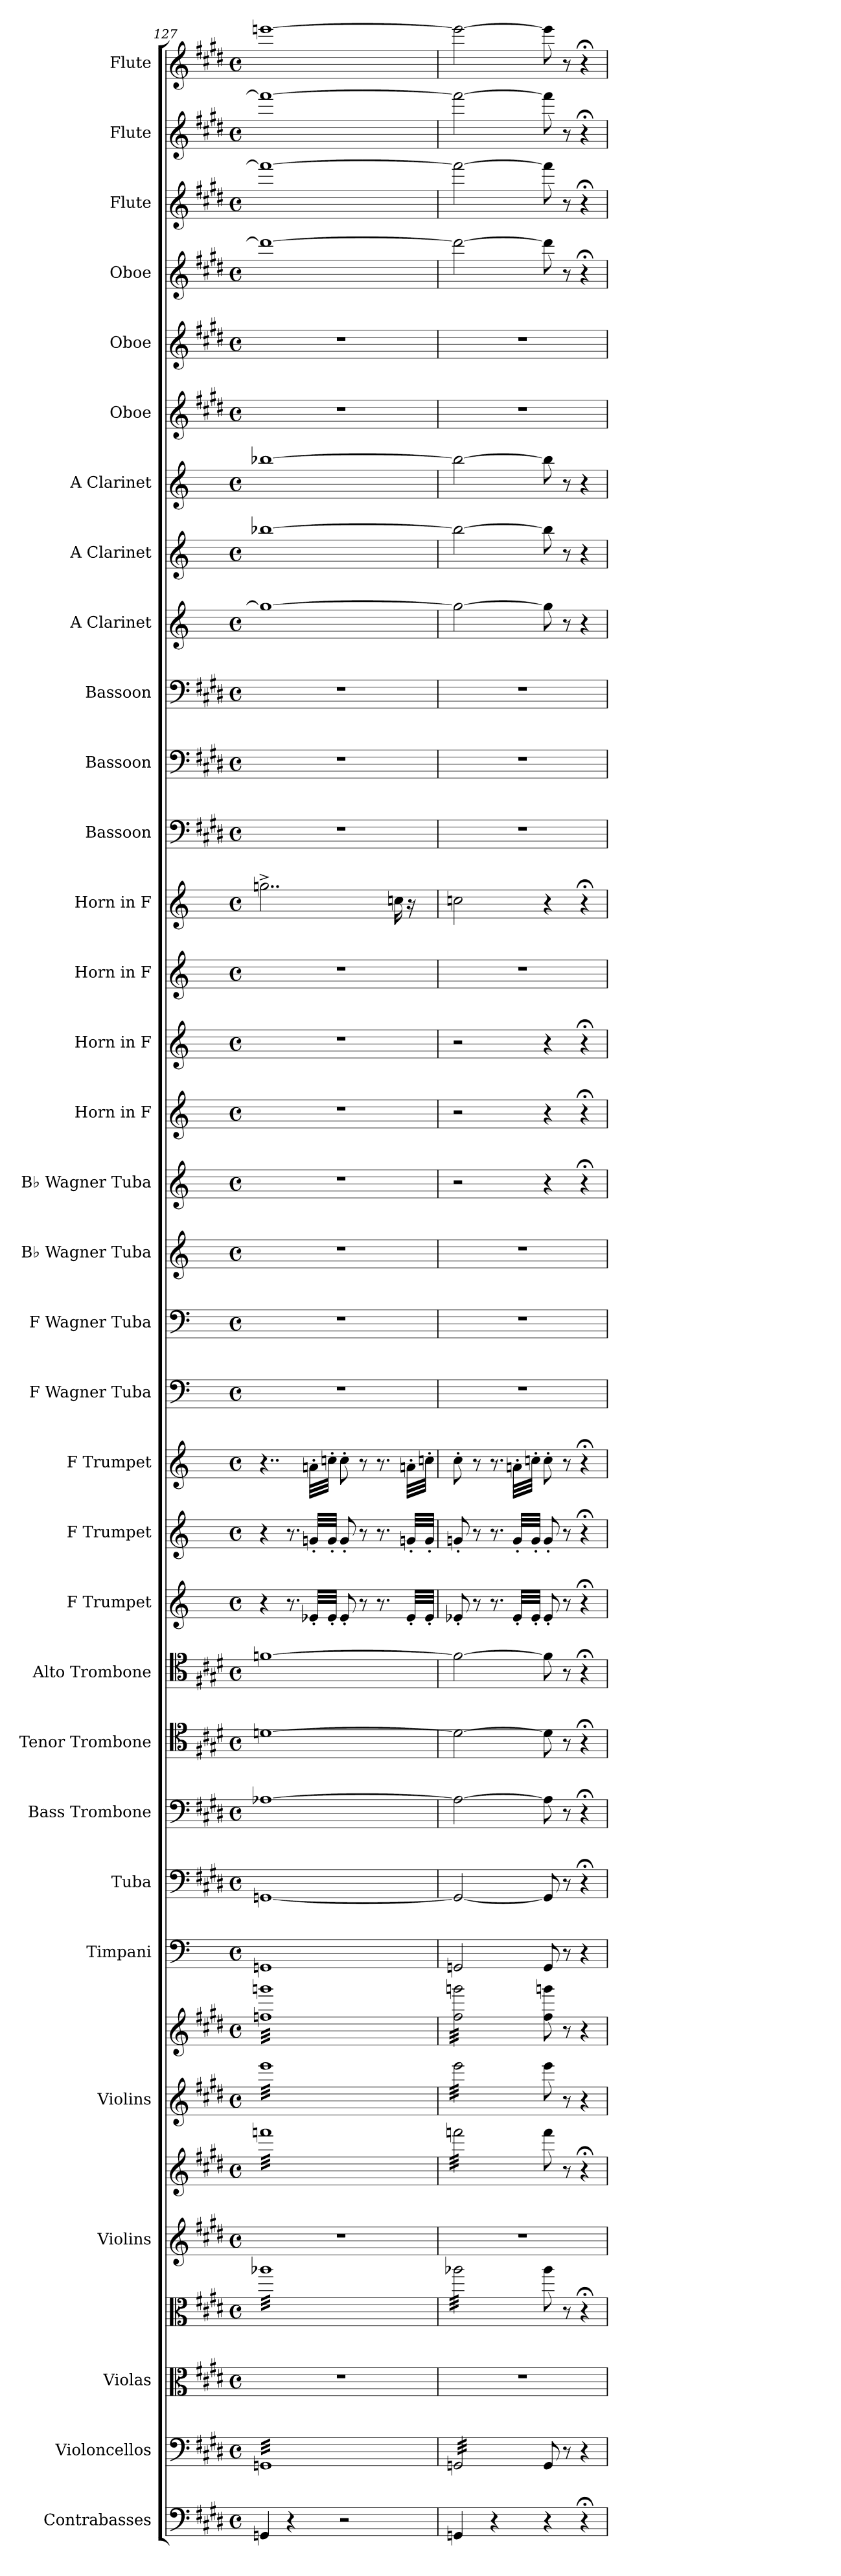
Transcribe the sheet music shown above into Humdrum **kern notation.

**kern	**kern	**kern	**kern	**kern	**kern	**kern	**kern	**kern	**kern	**kern	**kern	**kern	**kern	**kern	**kern	**kern	**kern	**kern	**kern	**kern	**kern	**kern	**kern	**kern	**kern	**kern	**kern	**kern	**kern	**kern	**kern	**kern	**kern	**kern	**kern
*part33	*part32	*part31	*part31	*part30	*part30	*part29	*part29	*part28	*part27	*part26	*part25	*part24	*part23	*part22	*part21	*part20	*part19	*part18	*part17	*part16	*part15	*part14	*part13	*part12	*part11	*part10	*part9	*part8	*part7	*part6	*part5	*part4	*part3	*part2	*part1
*staff36	*staff35	*staff34	*staff33	*staff32	*staff31	*staff30	*staff29	*staff28	*staff27	*staff26	*staff25	*staff24	*staff23	*staff22	*staff21	*staff20	*staff19	*staff18	*staff17	*staff16	*staff15	*staff14	*staff13	*staff12	*staff11	*staff10	*staff9	*staff8	*staff7	*staff6	*staff5	*staff4	*staff3	*staff2	*staff1
*I"Contrabasses	*I"Violoncellos	*I"Violas	*	*I"Violins	*	*I"Violins	*	*I"Timpani	*I"Tuba	*I"Bass Trombone	*I"Tenor Trombone	*I"Alto Trombone	*I"F Trumpet	*I"F Trumpet	*I"F Trumpet	*I"F Wagner Tuba	*I"F Wagner Tuba	*I"B♭ Wagner Tuba	*I"B♭ Wagner Tuba	*I"Horn in F	*I"Horn in F	*I"Horn in F	*I"Horn in F	*I"Bassoon	*I"Bassoon	*I"Bassoon	*I"A Clarinet	*I"A Clarinet	*I"A Clarinet	*I"Oboe	*I"Oboe	*I"Oboe	*I"Flute	*I"Flute	*I"Flute
*I'Cbs.	*I'Vcs.	*I'Vlas.	*	*I'Vlns.	*	*I'Vlns.	*	*I'Timp.	*I'Tba.	*I'B. Tbn.	*I'T. Tbn.	*I'A. Tbn.	*I'F Tpt.	*I'F Tpt.	*I'F Tpt.	*I'F Wag. Tu.	*I'F Wag. Tu.	*I'B♭ Wag. Tu.	*I'B♭ Wag. Tu.	*	*	*	*	*I'Bsn.	*I'Bsn.	*I'Bsn.	*I'A Cl.	*I'A Cl.	*I'A Cl.	*I'Ob.	*I'Ob.	*I'Ob.	*I'Fl.	*I'Fl.	*I'Fl.
*clefF4	*clefF4	*clefC3	*clefC3	*clefG2	*clefG2	*clefG2	*clefG2	*clefF4	*clefF4	*clefF4	*clefC4	*clefC4	*clefG2	*clefG2	*clefG2	*clefF4	*clefF4	*clefG2	*clefG2	*clefG2	*clefG2	*clefG2	*clefG2	*clefF4	*clefF4	*clefF4	*clefG2	*clefG2	*clefG2	*clefG2	*clefG2	*clefG2	*clefG2	*clefG2	*clefG2
*ITrd7c12	*	*	*	*	*	*	*	*	*	*	*	*	*ITrd-3c-5	*ITrd-3c-5	*ITrd-3c-5	*ITrd4c7	*ITrd4c7	*ITrd1c2	*ITrd1c2	*ITrd4c7	*ITrd4c7	*ITrd4c7	*ITrd4c7	*	*	*	*ITrd1c2	*ITrd1c2	*ITrd1c2	*	*	*	*	*	*
*k[f#c#g#d#]	*k[f#c#g#d#]	*k[f#c#g#d#]	*k[f#c#g#d#]	*k[f#c#g#d#]	*k[f#c#g#d#]	*k[f#c#g#d#]	*k[f#c#g#d#]	*k[]	*k[f#c#g#d#]	*k[f#c#g#d#]	*k[f#c#g#d#]	*k[f#c#g#d#]	*k[b-]	*k[b-]	*k[b-]	*k[b-]	*k[b-]	*k[b-e-]	*k[b-e-]	*k[b-]	*k[b-]	*k[b-]	*k[b-]	*k[f#c#g#d#]	*k[f#c#g#d#]	*k[f#c#g#d#]	*k[b-e-]	*k[b-e-]	*k[b-e-]	*k[f#c#g#d#]	*k[f#c#g#d#]	*k[f#c#g#d#]	*k[f#c#g#d#]	*k[f#c#g#d#]	*k[f#c#g#d#]
*M4/4	*M4/4	*M4/4	*M4/4	*M4/4	*M4/4	*M4/4	*M4/4	*M4/4	*M4/4	*M4/4	*M4/4	*M4/4	*M4/4	*M4/4	*M4/4	*M4/4	*M4/4	*M4/4	*M4/4	*M4/4	*M4/4	*M4/4	*M4/4	*M4/4	*M4/4	*M4/4	*M4/4	*M4/4	*M4/4	*M4/4	*M4/4	*M4/4	*M4/4	*M4/4	*M4/4
*met(c)	*met(c)	*met(c)	*met(c)	*met(c)	*met(c)	*met(c)	*met(c)	*met(c)	*met(c)	*met(c)	*met(c)	*met(c)	*met(c)	*met(c)	*met(c)	*met(c)	*met(c)	*met(c)	*met(c)	*met(c)	*met(c)	*met(c)	*met(c)	*met(c)	*met(c)	*met(c)	*met(c)	*met(c)	*met(c)	*met(c)	*met(c)	*met(c)	*met(c)	*met(c)	*met(c)
=127	=127	=127	=127	=127	=127	=127	=127	=127	=127	=127	=127	=127	=127	=127	=127	=127	=127	=127	=127	=127	=127	=127	=127	=127	=127	=127	=127	=127	=127	=127	=127	=127	=127	=127	=127
!	!LO:TX:b:i:t=dim.	!	!	!	!	!	!	!	!	!	!	!	!	!	!	!	!	!	!	!	!	!	!	!	!	!	!	!	!	!	!	!	!	!	!
*	*tremolo	*	*	*	*	*	*	*	*	*	*	*	*	*	*	*	*	*	*	*	*	*	*	*	*	*	*	*	*	*	*	*	*	*	*
*	*	*	*tremolo	*	*	*	*	*	*	*	*	*	*	*	*	*	*	*	*	*	*	*	*	*	*	*	*	*	*	*	*	*	*	*	*
*	*	*	*	*	*tremolo	*	*	*	*	*	*	*	*	*	*	*	*	*	*	*	*	*	*	*	*	*	*	*	*	*	*	*	*	*	*
*	*	*	*	*	*	*tremolo	*	*	*	*	*	*	*	*	*	*	*	*	*	*	*	*	*	*	*	*	*	*	*	*	*	*	*	*	*
*	*	*	*	*	*	*	*tremolo	*	*	*	*	*	*	*	*	*	*	*	*	*	*	*	*	*	*	*	*	*	*	*	*	*	*	*	*
4GGGn/	32GGnLLL	1r	32aa-XLLL	1r	32fffnLLL	32eeeLLL	32ffn 32gggnLLL	1GGn	[1GGn	[1A-X	[1dn	[1fn	4r	4r	4..r	1r	1r	1r	1r	1r	1r	1r	2..ccn^\	1r	1r	1r	1ff_	[1aa-X	[1aa-X	1r	1r	1dddn_	1fff_	1fff_	[1eeen
.	32GGn	.	32aa-X	.	32fffn	32eee	32ffn 32gggn	.	.	.	.	.	.	.	.	.	.	.	.	.	.	.	.	.	.	.	.	.	.	.	.	.	.	.	.
.	32GGn	.	32aa-X	.	32fffn	32eee	32ffn 32gggn	.	.	.	.	.	.	.	.	.	.	.	.	.	.	.	.	.	.	.	.	.	.	.	.	.	.	.	.
.	32GGn	.	32aa-X	.	32fffn	32eee	32ffn 32gggn	.	.	.	.	.	.	.	.	.	.	.	.	.	.	.	.	.	.	.	.	.	.	.	.	.	.	.	.
.	32GGn	.	32aa-X	.	32fffn	32eee	32ffn 32gggn	.	.	.	.	.	.	.	.	.	.	.	.	.	.	.	.	.	.	.	.	.	.	.	.	.	.	.	.
.	32GGn	.	32aa-X	.	32fffn	32eee	32ffn 32gggn	.	.	.	.	.	.	.	.	.	.	.	.	.	.	.	.	.	.	.	.	.	.	.	.	.	.	.	.
.	32GGn	.	32aa-X	.	32fffn	32eee	32ffn 32gggn	.	.	.	.	.	.	.	.	.	.	.	.	.	.	.	.	.	.	.	.	.	.	.	.	.	.	.	.
.	32GGn	.	32aa-X	.	32fffn	32eee	32ffn 32gggn	.	.	.	.	.	.	.	.	.	.	.	.	.	.	.	.	.	.	.	.	.	.	.	.	.	.	.	.
4r	32GGn	.	32aa-X	.	32fffn	32eee	32ffn 32gggn	.	.	.	.	.	8.r	8.r	.	.	.	.	.	.	.	.	.	.	.	.	.	.	.	.	.	.	.	.	.
.	32GGn	.	32aa-X	.	32fffn	32eee	32ffn 32gggn	.	.	.	.	.	.	.	.	.	.	.	.	.	.	.	.	.	.	.	.	.	.	.	.	.	.	.	.
.	32GGn	.	32aa-X	.	32fffn	32eee	32ffn 32gggn	.	.	.	.	.	.	.	.	.	.	.	.	.	.	.	.	.	.	.	.	.	.	.	.	.	.	.	.
.	32GGn	.	32aa-X	.	32fffn	32eee	32ffn 32gggn	.	.	.	.	.	.	.	.	.	.	.	.	.	.	.	.	.	.	.	.	.	.	.	.	.	.	.	.
.	32GGn	.	32aa-X	.	32fffn	32eee	32ffn 32gggn	.	.	.	.	.	.	.	.	.	.	.	.	.	.	.	.	.	.	.	.	.	.	.	.	.	.	.	.
.	32GGn	.	32aa-X	.	32fffn	32eee	32ffn 32gggn	.	.	.	.	.	.	.	.	.	.	.	.	.	.	.	.	.	.	.	.	.	.	.	.	.	.	.	.
.	32GGn	.	32aa-X	.	32fffn	32eee	32ffn 32gggn	.	.	.	.	.	32a-X'/LLL	32ccn'/LLL	32ddn'\LLL	.	.	.	.	.	.	.	.	.	.	.	.	.	.	.	.	.	.	.	.
.	32GGn	.	32aa-X	.	32fffn	32eee	32ffn 32gggn	.	.	.	.	.	32a-'/JJJ	32cc'/JJJ	32ffn'\JJJ	.	.	.	.	.	.	.	.	.	.	.	.	.	.	.	.	.	.	.	.
2r	32GGn	.	32aa-X	.	32fffn	32eee	32ffn 32gggn	.	.	.	.	.	8a-'/	8cc'/	8ff'\	.	.	.	.	.	.	.	.	.	.	.	.	.	.	.	.	.	.	.	.
.	32GGn	.	32aa-X	.	32fffn	32eee	32ffn 32gggn	.	.	.	.	.	.	.	.	.	.	.	.	.	.	.	.	.	.	.	.	.	.	.	.	.	.	.	.
.	32GGn	.	32aa-X	.	32fffn	32eee	32ffn 32gggn	.	.	.	.	.	.	.	.	.	.	.	.	.	.	.	.	.	.	.	.	.	.	.	.	.	.	.	.
.	32GGn	.	32aa-X	.	32fffn	32eee	32ffn 32gggn	.	.	.	.	.	.	.	.	.	.	.	.	.	.	.	.	.	.	.	.	.	.	.	.	.	.	.	.
.	32GGn	.	32aa-X	.	32fffn	32eee	32ffn 32gggn	.	.	.	.	.	8r	8r	8r	.	.	.	.	.	.	.	.	.	.	.	.	.	.	.	.	.	.	.	.
.	32GGn	.	32aa-X	.	32fffn	32eee	32ffn 32gggn	.	.	.	.	.	.	.	.	.	.	.	.	.	.	.	.	.	.	.	.	.	.	.	.	.	.	.	.
.	32GGn	.	32aa-X	.	32fffn	32eee	32ffn 32gggn	.	.	.	.	.	.	.	.	.	.	.	.	.	.	.	.	.	.	.	.	.	.	.	.	.	.	.	.
.	32GGn	.	32aa-X	.	32fffn	32eee	32ffn 32gggn	.	.	.	.	.	.	.	.	.	.	.	.	.	.	.	.	.	.	.	.	.	.	.	.	.	.	.	.
.	32GGn	.	32aa-X	.	32fffn	32eee	32ffn 32gggn	.	.	.	.	.	8.r	8.r	8.r	.	.	.	.	.	.	.	.	.	.	.	.	.	.	.	.	.	.	.	.
.	32GGn	.	32aa-X	.	32fffn	32eee	32ffn 32gggn	.	.	.	.	.	.	.	.	.	.	.	.	.	.	.	.	.	.	.	.	.	.	.	.	.	.	.	.
.	32GGn	.	32aa-X	.	32fffn	32eee	32ffn 32gggn	.	.	.	.	.	.	.	.	.	.	.	.	.	.	.	.	.	.	.	.	.	.	.	.	.	.	.	.
.	32GGn	.	32aa-X	.	32fffn	32eee	32ffn 32gggn	.	.	.	.	.	.	.	.	.	.	.	.	.	.	.	.	.	.	.	.	.	.	.	.	.	.	.	.
.	32GGn	.	32aa-X	.	32fffn	32eee	32ffn 32gggn	.	.	.	.	.	.	.	.	.	.	.	.	.	.	.	16fn\	.	.	.	.	.	.	.	.	.	.	.	.
.	32GGn	.	32aa-X	.	32fffn	32eee	32ffn 32gggn	.	.	.	.	.	.	.	.	.	.	.	.	.	.	.	.	.	.	.	.	.	.	.	.	.	.	.	.
.	32GGn	.	32aa-X	.	32fffn	32eee	32ffn 32gggn	.	.	.	.	.	32a-'/LLL	32ccn'/LLL	32ddn'\LLL	.	.	.	.	.	.	.	16r	.	.	.	.	.	.	.	.	.	.	.	.
.	32GGnJJJ	.	32aa-XJJJ	.	32fffnJJJ	32eeeJJJ	32ffn 32gggnJJJ	.	.	.	.	.	32a-'/JJJ	32cc'/JJJ	32ffn'\JJJ	.	.	.	.	.	.	.	.	.	.	.	.	.	.	.	.	.	.	.	.
=128	=128	=128	=128	=128	=128	=128	=128	=128	=128	=128	=128	=128	=128	=128	=128	=128	=128	=128	=128	=128	=128	=128	=128	=128	=128	=128	=128	=128	=128	=128	=128	=128	=128	=128	=128
4GGGn/	32GGn/LLL	1r	32aa-X\LLL	1r	32fffn\LLL	32eee\LLL	32ff#\ 32gggn\LLL	2GGn/	2GG/_	2A-\_	2d\_	2f\_	8a-X'/	8ccn'/	8ff'\	1r	1r	1r	2r	2r	2r	1r	2fn\	1r	1r	1r	2ff\_	2aa-\_	2aa-\_	1r	1r	2dddn\_	2fff\_	2fff\_	2eeen\_
.	32GGn/	.	32aa-X\	.	32fffn\	32eee\	32ff#\ 32gggn\	.	.	.	.	.	.	.	.	.	.	.	.	.	.	.	.	.	.	.	.	.	.	.	.	.	.	.	.
.	32GGn/	.	32aa-X\	.	32fffn\	32eee\	32ff#\ 32gggn\	.	.	.	.	.	.	.	.	.	.	.	.	.	.	.	.	.	.	.	.	.	.	.	.	.	.	.	.
.	32GGn/	.	32aa-X\	.	32fffn\	32eee\	32ff#\ 32gggn\	.	.	.	.	.	.	.	.	.	.	.	.	.	.	.	.	.	.	.	.	.	.	.	.	.	.	.	.
.	32GGn/	.	32aa-X\	.	32fffn\	32eee\	32ff#\ 32gggn\	.	.	.	.	.	8r	8r	8r	.	.	.	.	.	.	.	.	.	.	.	.	.	.	.	.	.	.	.	.
.	32GGn/	.	32aa-X\	.	32fffn\	32eee\	32ff#\ 32gggn\	.	.	.	.	.	.	.	.	.	.	.	.	.	.	.	.	.	.	.	.	.	.	.	.	.	.	.	.
.	32GGn/	.	32aa-X\	.	32fffn\	32eee\	32ff#\ 32gggn\	.	.	.	.	.	.	.	.	.	.	.	.	.	.	.	.	.	.	.	.	.	.	.	.	.	.	.	.
.	32GGn/	.	32aa-X\	.	32fffn\	32eee\	32ff#\ 32gggn\	.	.	.	.	.	.	.	.	.	.	.	.	.	.	.	.	.	.	.	.	.	.	.	.	.	.	.	.
4r	32GGn/	.	32aa-X\	.	32fffn\	32eee\	32ff#\ 32gggn\	.	.	.	.	.	8.r	8.r	8.r	.	.	.	.	.	.	.	.	.	.	.	.	.	.	.	.	.	.	.	.
.	32GGn/	.	32aa-X\	.	32fffn\	32eee\	32ff#\ 32gggn\	.	.	.	.	.	.	.	.	.	.	.	.	.	.	.	.	.	.	.	.	.	.	.	.	.	.	.	.
.	32GGn/	.	32aa-X\	.	32fffn\	32eee\	32ff#\ 32gggn\	.	.	.	.	.	.	.	.	.	.	.	.	.	.	.	.	.	.	.	.	.	.	.	.	.	.	.	.
.	32GGn/	.	32aa-X\	.	32fffn\	32eee\	32ff#\ 32gggn\	.	.	.	.	.	.	.	.	.	.	.	.	.	.	.	.	.	.	.	.	.	.	.	.	.	.	.	.
.	32GGn/	.	32aa-X\	.	32fffn\	32eee\	32ff#\ 32gggn\	.	.	.	.	.	.	.	.	.	.	.	.	.	.	.	.	.	.	.	.	.	.	.	.	.	.	.	.
.	32GGn/	.	32aa-X\	.	32fffn\	32eee\	32ff#\ 32gggn\	.	.	.	.	.	.	.	.	.	.	.	.	.	.	.	.	.	.	.	.	.	.	.	.	.	.	.	.
.	32GGn/	.	32aa-X\	.	32fffn\	32eee\	32ff#\ 32gggn\	.	.	.	.	.	32a-'/LLL	32cc'/LLL	32ddn'\LLL	.	.	.	.	.	.	.	.	.	.	.	.	.	.	.	.	.	.	.	.
.	32GGn/JJJ	.	32aa-X\JJJ	.	32fffn\JJJ	32eee\JJJ	32ff#\ 32gggn\JJJ	.	.	.	.	.	32a-'/JJJ	32cc'/JJJ	32ffn'\JJJ	.	.	.	.	.	.	.	.	.	.	.	.	.	.	.	.	.	.	.	.
*	*	*	*	*	*	*	*Xtremolo	*	*	*	*	*	*	*	*	*	*	*	*	*	*	*	*	*	*	*	*	*	*	*	*	*	*	*	*
*	*	*	*	*	*	*Xtremolo	*	*	*	*	*	*	*	*	*	*	*	*	*	*	*	*	*	*	*	*	*	*	*	*	*	*	*	*	*
*	*	*	*	*	*Xtremolo	*	*	*	*	*	*	*	*	*	*	*	*	*	*	*	*	*	*	*	*	*	*	*	*	*	*	*	*	*	*
*	*	*	*Xtremolo	*	*	*	*	*	*	*	*	*	*	*	*	*	*	*	*	*	*	*	*	*	*	*	*	*	*	*	*	*	*	*	*
*	*Xtremolo	*	*	*	*	*	*	*	*	*	*	*	*	*	*	*	*	*	*	*	*	*	*	*	*	*	*	*	*	*	*	*	*	*	*
4r	8GG/	.	8aa-\	.	8fff\	8eee\	8ff#\ 8gggn\	8GG/	8GG/]	8A-\]	8d\]	8f\]	8a-'/	8cc'/	8ff'\	.	.	.	4r	4r	4r	.	4r	.	.	.	8ff\]	8aa-\]	8aa-\]	.	.	8ddd\]	8fff\]	8fff\]	8eee\]
.	8r	.	8r	.	8r	8r	8r	8r	8r	8r	8r	8r	8r	8r	8r	.	.	.	.	.	.	.	.	.	.	.	8r	8r	8r	.	.	8r	8r	8r	8r
4r;<	4r	.	4r;<	.	4r;<	4r	4r	4r	4r;<	4r;<	4r;<	4r;<	4r;<	4r;<	4r;<	.	.	.	4r;<	4r;<	4r;<	.	4r;<	.	.	.	4r	4r	4r	.	.	4r;<	4r;<	4r;<	4r;<
=	=	=	=	=	=	=	=	=	=	=	=	=	=	=	=	=	=	=	=	=	=	=	=	=	=	=	=	=	=	=	=	=	=	=	=
*-	*-	*-	*-	*-	*-	*-	*-	*-	*-	*-	*-	*-	*-	*-	*-	*-	*-	*-	*-	*-	*-	*-	*-	*-	*-	*-	*-	*-	*-	*-	*-	*-	*-	*-	*-
